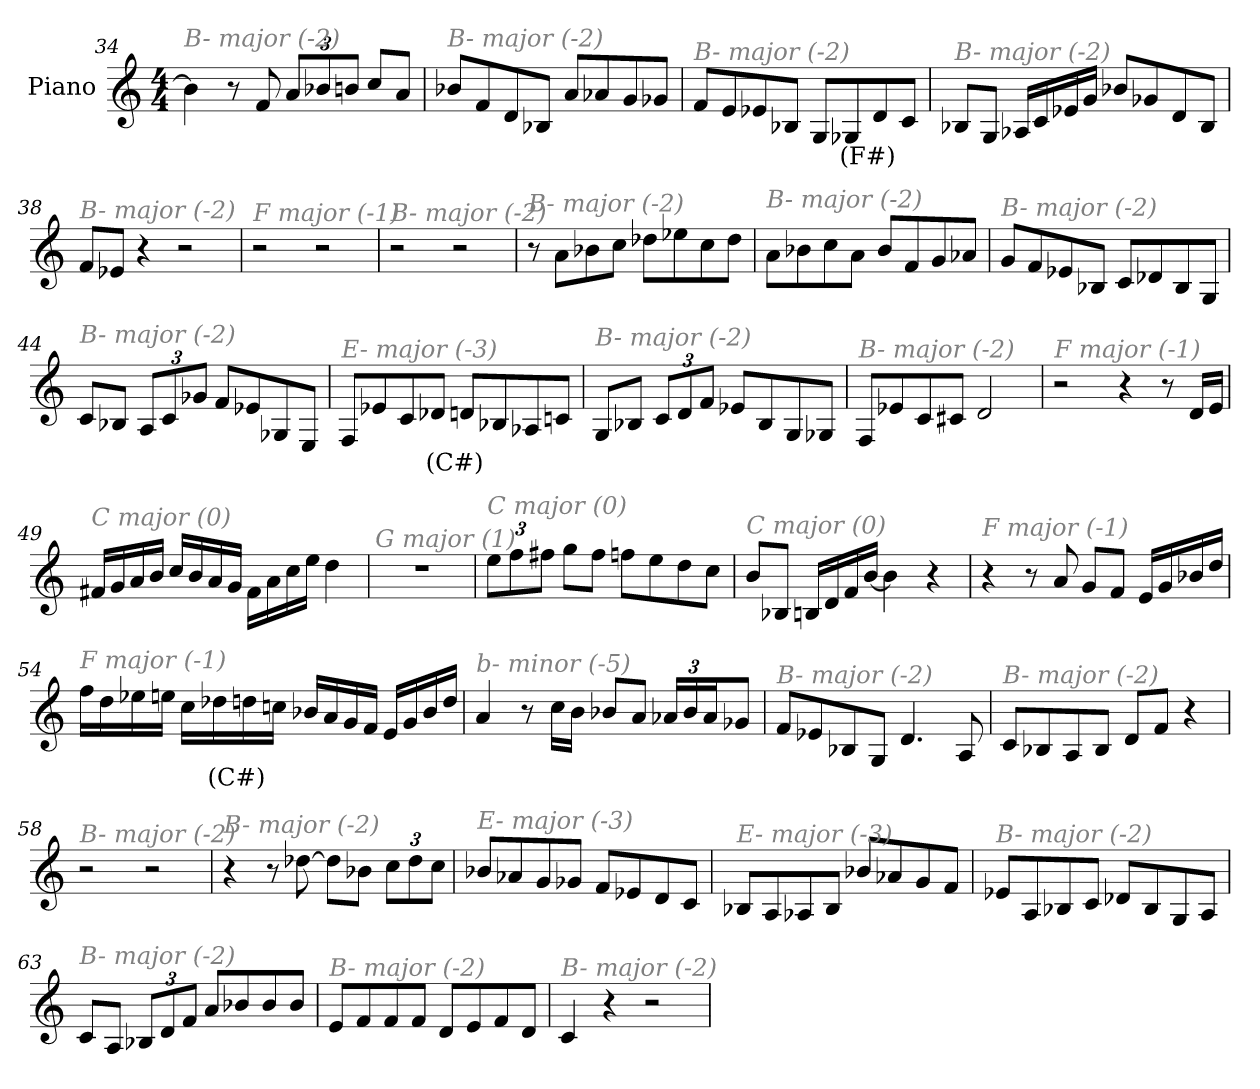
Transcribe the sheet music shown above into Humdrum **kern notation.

**kern	**text
*part1	*part1
*staff1	*staff1
*I"Piano	*
*I'Pno	*
!!LO:LB:g=z
*clefG2	*
*k[]	*
*M4/4	*
=34	=34
!LO:TX:i:color=#808080:t=B- major (-2)	!
4b-\]	.
8r	.
8f/	.
*Xbrackettup	*
12a/L	.
12b-X/	.
12bn/J	.
8cc/L	.
8a/J	.
=35	=35
!LO:TX:i:color=#808080:t=B- major (-2)	!
8b-X/L	.
8f/	.
8d/	.
8B-X/J	.
8a/L	.
8a-X/	.
8g/	.
8g-X/J	.
=36	=36
!LO:TX:i:color=#808080:t=B- major (-2)	!
8f/L	.
8e/	.
8e-X/	.
8B-X/J	.
8G/L	.
8G-Xi/	(F#)
8d/	.
8c/J	.
!!LO:LB:g=z
=37	=37
!LO:TX:i:color=#808080:t=B- major (-2)	!
8B-X/L	.
8G/J	.
16A-X/LL	.
16c/	.
16e-X/	.
16g/JJ	.
8b-X/L	.
8g-X/	.
8d/	.
8B-/J	.
=38	=38
!LO:TX:i:color=#808080:t=B- major (-2)	!
8f/L	.
8e-X/J	.
4r	.
2r	.
=39	=39
!LO:TX:i:color=#808080:t=F major (-1)	!
2r	.
2r	.
=40	=40
!LO:TX:i:color=#808080:t=B- major (-2)	!
2r	.
2r	.
=41	=41
!LO:TX:i:color=#808080:t=B- major (-2)	!
8r	.
8a\L	.
8b-X\	.
8cc\J	.
8dd-X\L	.
8ee-X\	.
8cc\	.
8dd-\J	.
!!LO:PB:g=z
=42	=42
!LO:TX:i:color=#808080:t=B- major (-2)	!
8a\L	.
8b-X\	.
8cc\	.
8a\J	.
8b-/L	.
8f/	.
8g/	.
8a-X/J	.
=43	=43
!LO:TX:i:color=#808080:t=B- major (-2)	!
8g/L	.
8f/	.
8e-X/	.
8B-X/J	.
8c/L	.
8d-X/	.
8B-/	.
8G/J	.
=44	=44
!LO:TX:i:color=#808080:t=B- major (-2)	!
8c/L	.
8B-X/J	.
12A/L	.
12c/	.
12g-X/J	.
8f/L	.
8e-X/	.
8G-X/	.
8E/J	.
=45	=45
!LO:TX:i:color=#808080:t=E- major (-3)	!
8F/L	.
8e-X/	.
8c/	.
8d-Xi/J	(C#)
8d/L	.
8B-X/	.
8A-X/	.
8cn/J	.
!!LO:LB:g=z
=46	=46
!LO:TX:i:color=#808080:t=B- major (-2)	!
8G/L	.
8B-X/J	.
12c/L	.
12d/	.
12f/J	.
8e-X/L	.
8B-/	.
8G/	.
8G-X/J	.
=47	=47
!LO:TX:i:color=#808080:t=B- major (-2)	!
8F/L	.
8e-X/	.
8c/	.
8c#X/J	.
2d/	.
=48	=48
!LO:TX:i:color=#808080:t=F major (-1)	!
2r	.
4r	.
8r	.
16d/LL	.
16e/JJ	.
=49	=49
!LO:TX:i:color=#808080:t=C major (0)	!
16f#X/LL	.
16g/	.
16a/	.
16b/JJ	.
16cc/LL	.
16b/	.
16a/	.
16g/JJ	.
16f#\LL	.
16a\	.
16cc\	.
16ee\JJ	.
4dd\	.
!!LO:LB:g=z
=50	=50
!LO:TX:i:color=#808080:t=G major (1)	!
1r	.
=51	=51
!LO:TX:i:color=#808080:t=C major (0)	!
12ee\L	.
12ff\	.
12ff#X\J	.
8gg\L	.
8ff#\J	.
8ffn\L	.
8ee\	.
8dd\	.
8cc\J	.
=52	=52
!LO:TX:i:color=#808080:t=C major (0)	!
8b/L	.
8B-X/J	.
16Bn/LL	.
16d/	.
16f/	.
[16b/JJ	.
4b\]	.
4r	.
=53	=53
!LO:TX:i:color=#808080:t=F major (-1)	!
4r	.
8r	.
8a/	.
8g/L	.
8f/J	.
16e/LL	.
16g/	.
16b-X/	.
16dd/JJ	.
!!LO:LB:g=z
=54	=54
!LO:TX:i:color=#808080:t=F major (-1)	!
16ff\LL	.
16dd\	.
16ee-X\	.
16een\JJ	.
16cc\LL	.
16dd-Xi\	(C#)
16dd\	.
16ccn\JJ	.
16b-X/LL	.
16a/	.
16g/	.
16f/JJ	.
16e/LL	.
16g/	.
16b-/	.
16dd/JJ	.
=55	=55
!LO:TX:i:color=#808080:t=b- minor (-5)	!
4a/	.
8r	.
16cc\LL	.
16b\JJ	.
8b-X/L	.
8a/J	.
24a-X/LL	.
24b-/	.
24a-/J	.
8g-X/J	.
=56	=56
!LO:TX:i:color=#808080:t=B- major (-2)	!
8f/L	.
8e-X/	.
8B-X/	.
8G/J	.
4.d/	.
8A/	.
!!LO:LB:g=z
=57	=57
!LO:TX:i:color=#808080:t=B- major (-2)	!
8c/L	.
8B-X/	.
8A/	.
8B-/J	.
8d/L	.
8f/J	.
4r	.
=58	=58
!LO:TX:i:color=#808080:t=B- major (-2)	!
2r	.
2r	.
=59	=59
!LO:TX:i:color=#808080:t=B- major (-2)	!
4r	.
8r	.
[8dd-X\	.
8dd-\L]	.
8b-X\J	.
12cc\L	.
12dd-\	.
12cc\J	.
=60	=60
!LO:TX:i:color=#808080:t=E- major (-3)	!
8b-X/L	.
8a-X/	.
8g/	.
8g-X/J	.
8f/L	.
8e-X/	.
8d/	.
8c/J	.
!!LO:LB:g=z
=61	=61
!LO:TX:i:color=#808080:t=E- major (-3)	!
8B-X/L	.
8A/	.
8A-X/	.
8B-/J	.
8b-X/L	.
8a-X/	.
8g/	.
8f/J	.
=62	=62
!LO:TX:i:color=#808080:t=B- major (-2)	!
8e-X/L	.
8A/	.
8B-X/	.
8c/J	.
8d-X/L	.
8B-/	.
8G/	.
8A/J	.
=63	=63
!LO:TX:i:color=#808080:t=B- major (-2)	!
8c/L	.
8A/J	.
12B-X/L	.
12d/	.
12f/J	.
8a/L	.
8b-X/	.
8b-/	.
8b-/J	.
=64	=64
!LO:TX:i:color=#808080:t=B- major (-2)	!
8e/L	.
8f/	.
8f/	.
8f/J	.
8d/L	.
8e/	.
8f/	.
8d/J	.
!!LO:LB:g=z
=65	=65
!LO:TX:i:color=#808080:t=B- major (-2)	!
4c/	.
4r	.
2r	.
=	=
*-	*-
